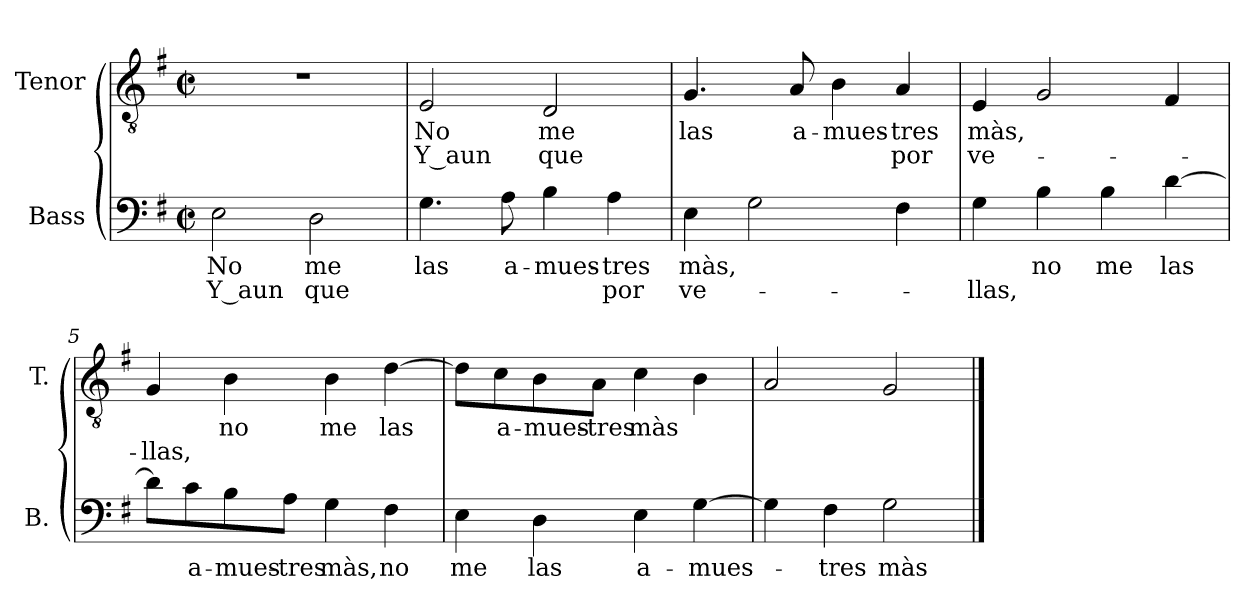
**kern	**text	**text	**kern	**text	**text
*part2	*part2	*part2	*part1	*part1	*part1
*staff2	*staff2	*staff2	*staff1	*staff1	*staff1
*I"Bass	*	*	*I"Tenor	*	*
*I'B.	*	*	*I'T.	*	*
*clefF4	*	*	*clefGv2	*	*
*k[f#]	*	*	*k[f#]	*	*
*M2/2	*	*	*M2/2	*	*
*met(c|)	*	*	*met(c|)	*	*
=1	=1	=1	=1	=1	=1
!	!LO:LY:b	!LO:LY:b	!	!	!
2E\	No	Y aun	1r	.	.
!	!LO:LY:b	!LO:LY:b	!	!	!
2D\	me	-que	.	.	.
=2	=2	=2	=2	=2	=2
!	!LO:LY:b	!	!	!LO:LY:b	!LO:LY:b
4.G\	las	.	2E/	No	Y aun
!	!LO:LY:b	!	!	!	!
8A\	a-	.	.	.	.
!	!LO:LY:b	!	!	!LO:LY:b	!LO:LY:b
4B\	-mues-	.	2D/	me	-que
!	!LO:LY:b	!LO:LY:b	!	!	!
4A\	-tres	por	.	.	.
=3	=3	=3	=3	=3	=3
!	!LO:LY:b	!LO:LY:b	!	!LO:LY:b	!
4E\	màs,	ve-	4.G/	las	.
2G\	.	.	.	.	.
!	!	!	!	!LO:LY:b	!
.	.	.	8A/	a-	.
!	!	!	!	!LO:LY:b	!
.	.	.	4B\	-mues-	.
!	!	!	!	!LO:LY:b	!LO:LY:b
4F#\	.	.	4A/	-tres	por
=4	=4	=4	=4	=4	=4
!	!	!LO:LY:b	!	!LO:LY:b	!LO:LY:b
4G\	.	-llas,	4E/	màs,	ve-
!	!LO:LY:b	!	!	!	!
4B\	no	.	2G/	.	.
!	!LO:LY:b	!	!	!	!
4B\	me	.	.	.	.
!	!LO:LY:b	!	!	!	!
[4d\	las	.	4F#/	.	.
=5	=5	=5	=5	=5	=5
!	!	!	!	!	!LO:LY:b
8d\L]	.	.	4G/	.	-llas,
!	!LO:LY:b	!	!	!	!
8c\	a-	.	.	.	.
!	!LO:LY:b	!	!	!LO:LY:b	!
8B\	-mues-	.	4B\	no	.
!	!LO:LY:b	!	!	!	!
8A\J	-tres	.	.	.	.
!	!LO:LY:b	!	!	!LO:LY:b	!
4G\	màs,	.	4B\	me	.
!	!LO:LY:b	!	!	!LO:LY:b	!
4F#\	no	.	[4d\	las	.
!!LO:LB:g=z
=6	=6	=6	=6	=6	=6
!	!LO:LY:b	!	!	!	!
4E\	me	.	8d\L]	.	.
!	!	!	!	!LO:LY:b	!
.	.	.	8c\	a-	.
!	!LO:LY:b	!	!	!LO:LY:b	!
4D\	las	.	8B\	-mues-	.
!	!	!	!	!LO:LY:b	!
.	.	.	8A\J	-tres	.
!	!LO:LY:b	!	!	!LO:LY:b	!
4E\	a -	.	4c\	màs	.
!	!LO:LY:b	!	!	!	!
[4G\	mues-	.	4B\	.	.
=7	=7	=7	=7	=7	=7
4G\]	.	.	2A/	.	.
!	!LO:LY:b	!	!	!	!
4F#\	-tres	.	.	.	.
!	!LO:LY:b	!	!	!	!
2G\	màs	.	2G/	.	.
==	==	==	==	==	==
*-	*-	*-	*-	*-	*-
